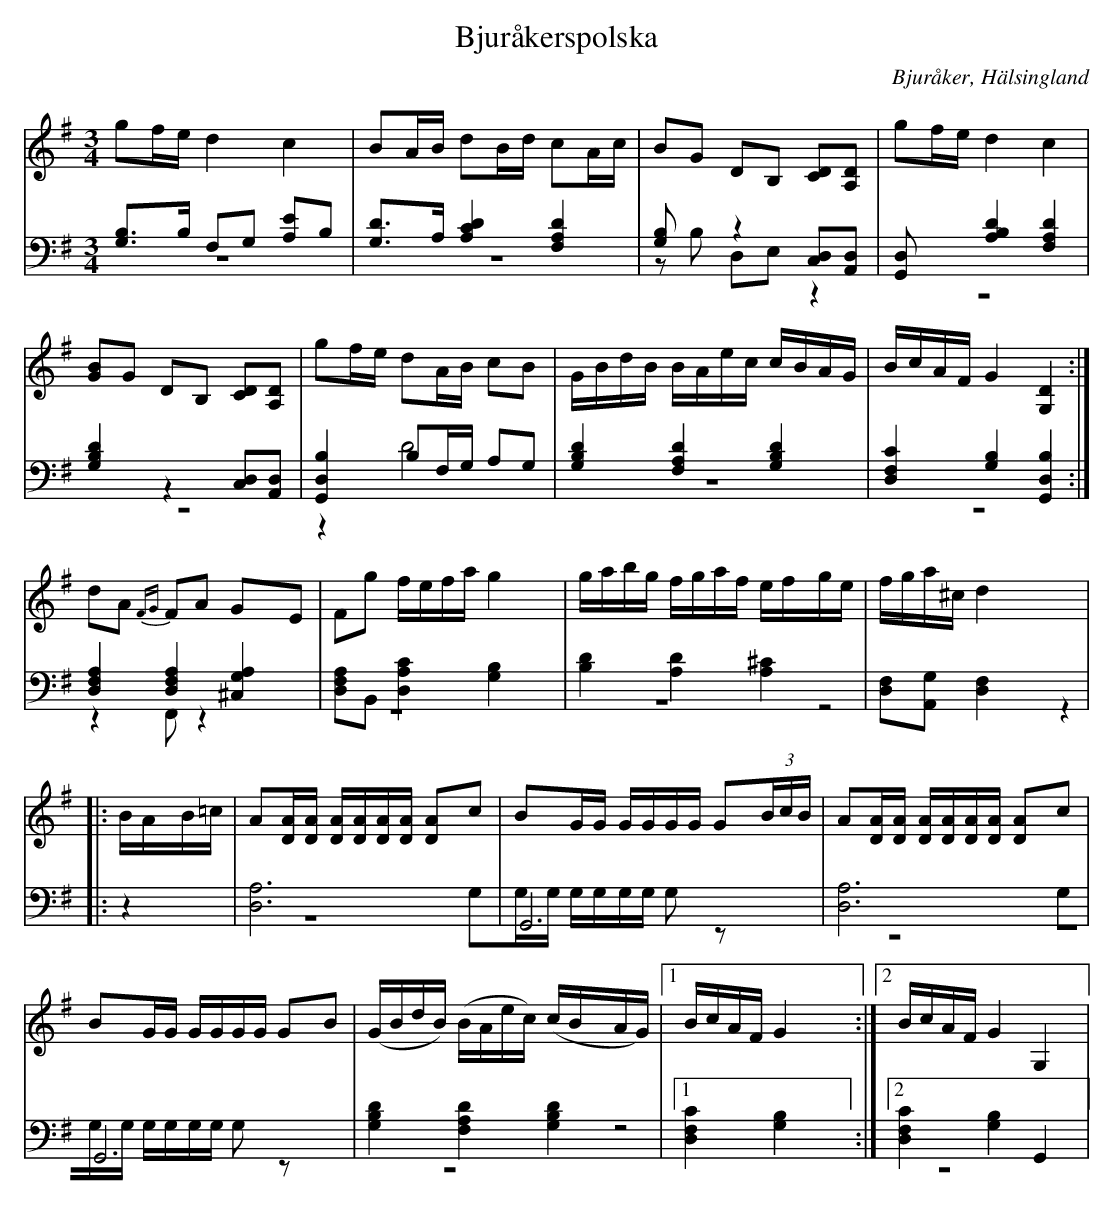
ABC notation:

X:1
T: Bjuråkerspolska
O: Bjuråker, Hälsingland
M: 3/4
L: 1/8
K: G
V:1
V:2
V:3 merge
V:1
gf/e/ d2 c2|BA/B/ dB/d/ cA/c/| BG DB, [CD][A,D]|gf/e/ d2 c2|
[GB]G DB, [CD][A,D] |gf/e/ dA/B/ cB|G/B/d/B/ B/A/e/c/ c/B/A/G/|B/c/A/F/ G2 [G,2D2]:|
dA {FG}FA GE|Fg f/e/f/a/ g2|g/a/b/g/ f/g/a/f/ e/f/g/e/ |f/g/a/^c/ d2 |
|:B/A/B/=c/|A[D/A/][D/A/] [D/A/][D/A/][D/A/][D/A/] [DA]c|BG/G/ G/G/G/G/ G(3B/c/B/|A[D/A/][D/A/] [D/A/][D/A/][D/A/][D/A/] [DA]c|
BG/G/ G/G/G/G/ GB|(G/B/d/B/) (B/A/e/c/) (c/B/A/G/)|1 B/c/A/F/ G2:|2 B/c/A/F/ G2 G,2|
V:2 clef=bass
[G,B,]>B, F,G, [A,E]B,|[G,D]>A, [A,2C2D2] [F,2A,2 D2]|[G,2B,] z2 [C,D,][A,,D,]|[G,,2D,] [A,2B,2D2] [F,2A,2 D2]|
[G,2B,2D2] z2 [C,D,][A,,D,]|[G,,2D,2B,2] B,F,/G,/ A,G,|[G,2B,2D2] [F,2A,2 D2] [G,2B,2D2]|[D,2F,2C2] [G,2B,2][G,,2D,2B,2]:|
[D,2F,2A,2] [D,2F,2A,2] [^C,2G,2A,2]|[D,F,A,]B,, [D,2A,2C2] [G,2B,2]|[B,2D2] [A,2D2] [A,2^C2]|[D,F,][A,,G,] [D,2F,2]|
|:z2|[D,6A,6]|G,,6|[D,6A,6]|
G,,6|[G,2B,2D2] [F,2A,2 D2] [G,2B,2D2]|1 [D,2F,2C2] [G,2B,2] :|2 [D,2F,2C2] [G,2B,2] G,,2|
V:3  clef=bass
z6|z6|zB, D,E, z2|z6|
z6 |z2 D4|z6|z6:|
z2 F,, z2|z6|z6|z4|
|:z2|z6|G,G,/G,/ G,/G,/G,/G,/ G,z|z6 |
G,G,/G,/ G,/G,/G,/G,/ G,z|z6|1 z4:|2 z6|
